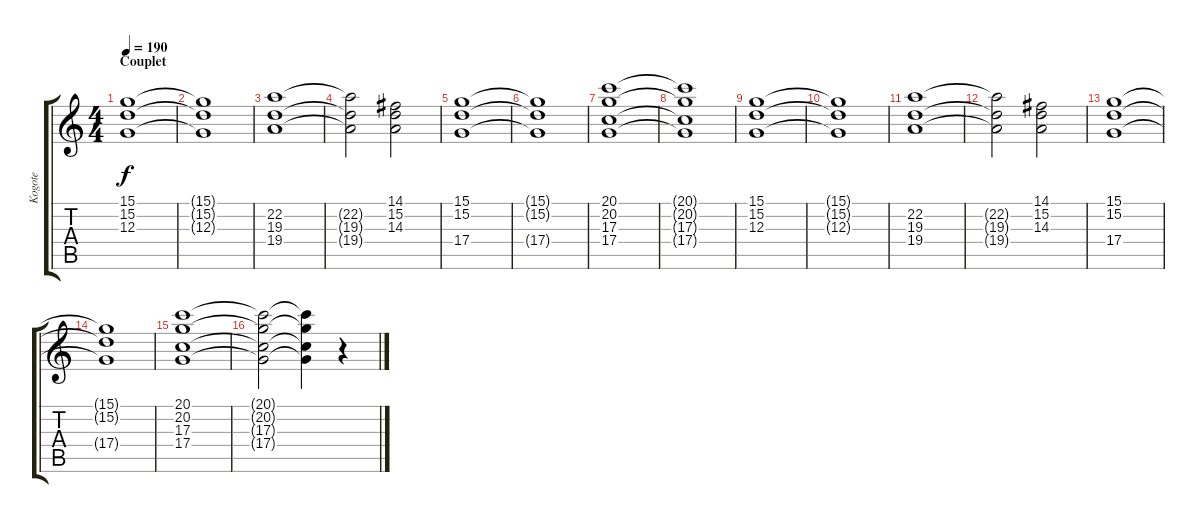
\track ("Kogote" "Kogote") {instrument drawbarorgan}
\staff {score tabs}
\tuning (E4 B3 G3 D3 A2 E2) {hide}
\ts (4 4)
\section ("" "Couplet")
\tempo 190
\clef g2
\ks c
(15.1 15.2 12.3).1{dy f} |
(15.1{t} 15.2{t} 12.3{t}).1 |
(22.2 19.3 19.4).1 |
(22.2{t} 19.3{t} 19.4{t}).2 (14.1 15.2 14.3).2 |
(15.1 15.2 17.4).1 |
(15.1{t} 15.2{t} 17.4{t}).1 |
(20.1 20.2 17.3 17.4).1 |
(20.1{t} 20.2{t} 17.3{t} 17.4{t}).1 |
(15.1 15.2 12.3).1 |
(15.1{t} 15.2{t} 12.3{t}).1 |
(22.2 19.3 19.4).1 |
(22.2{t} 19.3{t} 19.4{t}).2 (14.1 15.2 14.3).2 |
(15.1 15.2 17.4).1 |
(15.1{t} 15.2{t} 17.4{t}).1 |
(20.1 20.2 17.3 17.4).1 |
(20.1{t} 20.2{t} 17.3{t} 17.4{t}).2 (20.1{t} 20.2{t} 17.3{t} 17.4{t}).4 r.4
